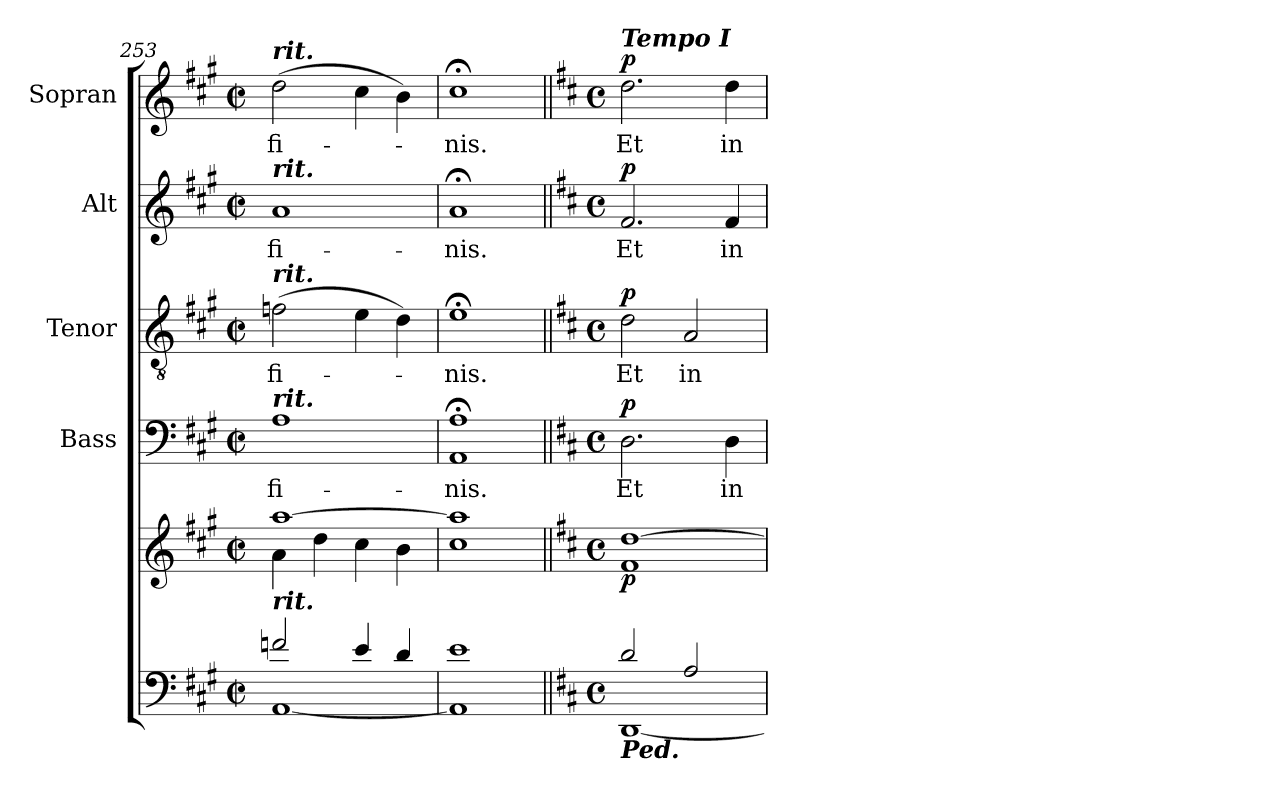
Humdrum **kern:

**kern	**kern	**dynam	**kern	**text	**dynam	**kern	**text	**dynam	**kern	**text	**dynam	**kern	**text	**dynam
*part5	*part5	*part5	*part4	*part4	*part4	*part3	*part3	*part3	*part2	*part2	*part2	*part1	*part1	*part1
*staff6	*staff5	*staff5/6	*staff4	*staff4	*staff4	*staff3	*staff3	*staff3	*staff2	*staff2	*staff2	*staff1	*staff1	*staff1
*	*	*	*I"Bass	*	*	*I"Tenor	*	*	*I"Alt	*	*	*I"Sopran	*	*
*	*	*	*I'B.	*	*	*I'T.	*	*	*I'A.	*	*	*I'S.	*	*
*clefF4	*clefG2	*	*clefF4	*	*	*clefGv2	*	*	*clefG2	*	*	*clefG2	*	*
*k[f#c#g#]	*k[f#c#g#]	*	*k[f#c#g#]	*	*	*k[f#c#g#]	*	*	*k[f#c#g#]	*	*	*k[f#c#g#]	*	*
*A:	*A:	*	*A:	*	*	*A:	*	*	*A:	*	*	*A:	*	*
*M2/2	*M2/2	*	*M2/2	*	*	*M2/2	*	*	*M2/2	*	*	*M2/2	*	*
*met(c|)	*met(c|)	*	*met(c|)	*	*	*met(c|)	*	*	*met(c|)	*	*	*met(c|)	*	*
=253	=253	=253	=253	=253	=253	=253	=253	=253	=253	=253	=253	=253	=253	=253
*^	*^	*	*	*	*	*	*	*	*	*	*	*	*	*
!	!	!	!	!	!	!	!	!	!	!	!	!	!	!LO:TX:a:Bi:t=rit.	!	!
!	!	!	!	!	!	!	!	!	!	!	!LO:TX:a:Bi:t=rit.	!	!	!	!	!
!	!	!	!	!	!	!	!	!LO:TX:a:Bi:t=rit.	!	!	!	!	!	!	!	!
!	!	!	!	!	!LO:TX:a:Bi:t=rit.	!	!	!	!	!	!	!	!	!	!	!
!	!	!LO:TX:b:Bi:t=rit.	!	!	!	!	!	!	!	!	!	!	!	!	!	!
!	!	!	!	!	!	!LO:LY:b	!	!	!LO:LY:b	!	!	!LO:LY:b	!	!	!LO:LY:b	!
2fn/	[<1AA	[>1aa	4a\	.	1A	fi-	.	(>2fn\	fi-	.	1a	fi-	.	(>2dd\	fi-	.
.	.	.	4dd\	.	.	.	.	.	.	.	.	.	.	.	.	.
4e/	.	.	4cc#\	.	.	.	.	4e\	.	.	.	.	.	4cc#\	.	.
4d/	.	.	4b\	.	.	.	.	4d\)	.	.	.	.	.	4b\)	.	.
!!LO:LB:g=z
=254	=254	=254	=254	=254	=254	=254	=254	=254	=254	=254	=254	=254	=254	=254	=254	=254
!	!	!	!	!	!	!LO:LY:b	!	!	!LO:LY:b	!	!	!LO:LY:b	!	!	!LO:LY:b	!
1e	1AA]	1aa]	1cc#	.	1AA;< 1A;<	-nis.	.	1e;<	-nis.	.	1a;<	-nis.	.	1cc#;<	-nis.	.
=255||	=255||	=255||	=255||	=255||	=255||	=255||	=255||	=255||	=255||	=255||	=255||	=255||	=255||	=255||	=255||	=255||
*k[f#c#]	*	*k[f#c#]	*	*	*k[f#c#]	*	*	*k[f#c#]	*	*	*k[f#c#]	*	*	*k[f#c#]	*	*
*D:	*	*D:	*	*	*D:	*	*	*D:	*	*	*D:	*	*	*D:	*	*
*M4/4	*	*M4/4	*	*	*M4/4	*	*	*M4/4	*	*	*M4/4	*	*	*M4/4	*	*
*met(c)	*	*met(c)	*	*	*met(c)	*	*	*met(c)	*	*	*met(c)	*	*	*met(c)	*	*
!	!	!	!	!	!	!	!	!	!	!	!	!	!	!LO:TX:a:Bi:t=Tempo I	!	!
!LO:TX:b:Bi:t=Ped.	!	!	!	!	!	!	!	!	!	!	!	!	!	!	!	!
!	!	!	!	!LO:DY:b	!	!LO:LY:b	!LO:DY:a	!	!LO:LY:b	!LO:DY:a	!	!LO:LY:b	!LO:DY:a	!	!LO:LY:b	!LO:DY:a
2d/	[<1DD	[>1dd	1f#	p	2.D\	Et	p	2d\	Et	p	2.f#/	Et	p	2.dd\	Et	p
!	!	!	!	!	!	!	!	!	!LO:LY:b	!	!	!	!	!	!	!
2A/	.	.	.	.	.	.	.	2A/	in	.	.	.	.	.	.	.
!	!	!	!	!	!	!LO:LY:b	!	!	!	!	!	!LO:LY:b	!	!	!LO:LY:b	!
.	.	.	.	.	4D\	in	.	.	.	.	4f#/	in	.	4dd\	in	.
*v	*v	*	*	*	*	*	*	*	*	*	*	*	*	*	*	*
*	*v	*v	*	*	*	*	*	*	*	*	*	*	*	*	*
=	=	=	=	=	=	=	=	=	=	=	=	=	=	=
*-	*-	*-	*-	*-	*-	*-	*-	*-	*-	*-	*-	*-	*-	*-
